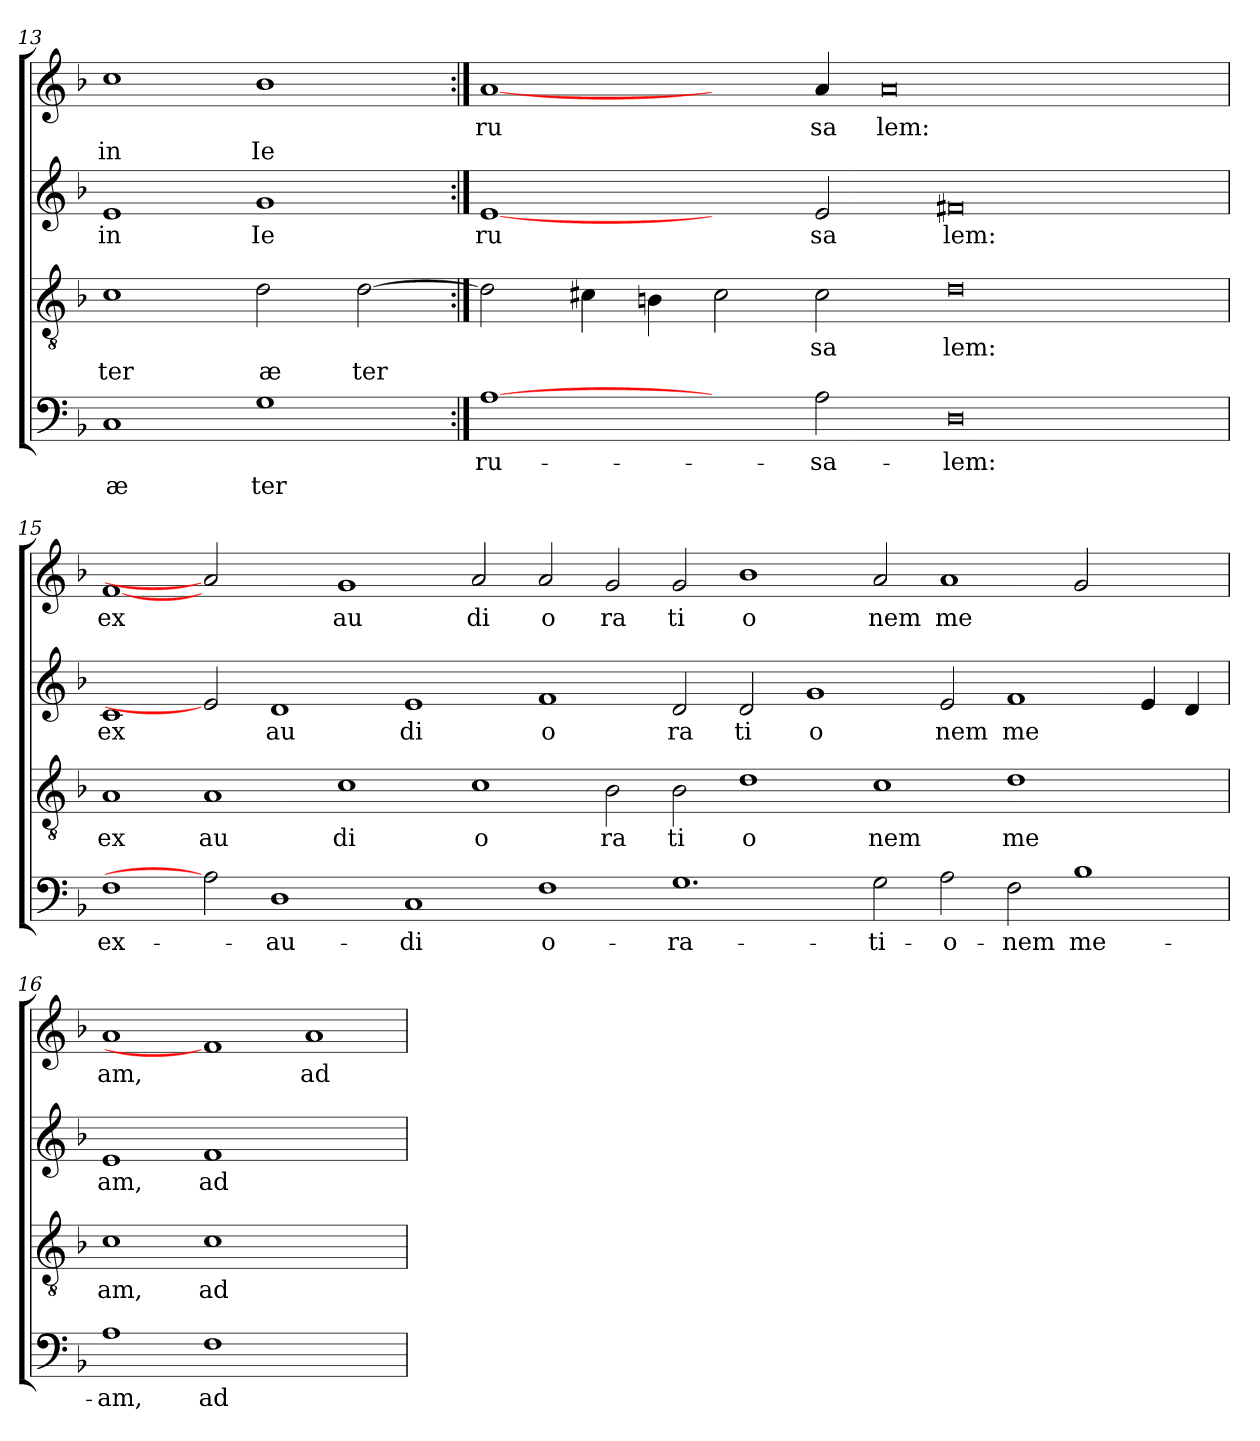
**kern	**text	**text	**kern	**text	**text	**kern	**text	**kern	**text	**text
*part4	*part4	*part4	*part3	*part3	*part3	*part2	*part2	*part1	*part1	*part1
*staff4	*staff4	*staff4	*staff3	*staff3	*staff3	*staff2	*staff2	*staff1	*staff1	*staff1
*clefF4	*	*	*clefGv2	*	*	*clefG2	*	*clefG2	*	*
*k[b-]	*	*	*k[b-]	*	*	*k[b-]	*	*k[b-]	*	*
*F:	*	*	*F:	*	*	*F:	*	*F:	*	*
=13	=13	=13	=13	=13	=13	=13	=13	=13	=13	=13
!	!	!LO:LY:b	!	!	!LO:LY:b	!	!LO:LY:b	!	!	!LO:LY:b
1C	.	æ	1c	.	ter	1e	in	1cc	.	in
!	!	!LO:LY:b	!	!	!LO:LY:b	!	!LO:LY:b	!	!	!LO:LY:b
1G	.	ter	2d\	.	æ	1g	Ie	1b-	.	Ie
!	!	!	!	!	!LO:LY:b	!	!	!	!	!
.	.	.	[<2d\	.	ter	.	.	.	.	.
!!LO:LB:g=z
=14:|!	=14:|!	=14:|!	=14:|!	=14:|!	=14:|!	=14:|!	=14:|!	=14:|!	=14:|!	=14:|!
!	!LO:LY:b	!	!	!	!	!	!LO:LY:b	!	!LO:LY:b	!
[1A	ru-	.	2d\]	.	.	[1e	ru	[1a	ru	.
.	.	.	4c#\	.	.	.	.	.	.	.
.	.	.	4B\	.	.	.	.	.	.	.
2ryy	.	.	2c#\	.	.	2ryy	.	2ryy	.	.
!	!LO:LY:b	!	!	!LO:LY:b	!	!	!LO:LY:b	!	!LO:LY:b	!
2A\	-sa-	.	2c#\	sa	.	2e/	sa	4a/	sa	.
!	!	!	!	!	!	!	!	!	!LO:LY:b	!
.	.	.	.	.	.	.	.	0a	lem:	.
!	!LO:LY:b	!	!	!LO:LY:b	!	!	!LO:LY:b	!	!	!
0D	-lem:	.	0d	lem:	.	0f#X	lem:	.	.	.
.	.	.	.	.	.	.	.	4ryy	.	.
=15	=15	=15	=15	=15	=15	=15	=15	=15	=15	=15
!	!LO:LY:b	!	!	!LO:LY:b	!	!	!LO:LY:b	!	!LO:LY:b	!
1F	ex-	.	1A	ex	.	1c	ex	[1f	ex	.
!	!	!	!	!LO:LY:b	!	!	!	!	!	!
2A]	.	.	1A	au	.	2e]	.	2a]	.	.
!	!LO:LY:b	!	!	!	!	!	!LO:LY:b	!	!	!
1D	-au-	.	.	.	.	1d	au	2ryy	.	.
!	!	!	!	!LO:LY:b	!	!	!	!	!LO:LY:b	!
.	.	.	1c	di	.	.	.	1g	au	.
!	!LO:LY:b	!	!	!	!	!	!LO:LY:b	!	!	!
1C	-di	.	.	.	.	1e	di	.	.	.
!	!	!	!	!LO:LY:b	!	!	!	!	!LO:LY:b	!
.	.	.	1c	o	.	.	.	2a/	di	.
!	!LO:LY:b	!	!	!	!	!	!LO:LY:b	!	!LO:LY:b	!
1F	o-	.	.	.	.	1f	o	2a/	o	.
!	!	!	!	!LO:LY:b	!	!	!	!	!LO:LY:b	!
.	.	.	2B-\	ra	.	.	.	2g/	ra	.
!	!LO:LY:b	!	!	!LO:LY:b	!	!	!LO:LY:b	!	!LO:LY:b	!
1.G	-ra-	.	2B-\	ti	.	2d/	ra	2g/	ti	.
!	!	!	!	!LO:LY:b	!	!	!LO:LY:b	!	!LO:LY:b	!
.	.	.	1d	o	.	2d/	ti	1b-	o	.
!	!	!	!	!	!	!	!LO:LY:b	!	!	!
.	.	.	.	.	.	1g	o	.	.	.
!	!LO:LY:b	!	!	!LO:LY:b	!	!	!	!	!LO:LY:b	!
2G\	-ti-	.	1c	nem	.	.	.	2a/	nem	.
!	!LO:LY:b	!	!	!	!	!	!LO:LY:b	!	!LO:LY:b	!
2A\	-o-	.	.	.	.	2e/	nem	1a	me	.
!	!LO:LY:b	!	!	!LO:LY:b	!	!	!LO:LY:b	!	!	!
2F\	-nem	.	1d	me	.	1f	me	.	.	.
!	!LO:LY:b	!	!	!	!	!	!	!	!	!
1B-	me-	.	.	.	.	.	.	2g/	.	.
.	.	.	2ryy	.	.	4e/	.	2ryy	.	.
.	.	.	.	.	.	4d/	.	.	.	.
!!LO:PB:g=z
=16	=16	=16	=16	=16	=16	=16	=16	=16	=16	=16
!	!LO:LY:b	!	!	!LO:LY:b	!	!	!LO:LY:b	!	!LO:LY:b	!
1A	-am,	.	1c	am,	.	1e	am,	1a	am,	.
!	!LO:LY:b	!	!	!LO:LY:b	!	!	!LO:LY:b	!	!	!
1F	ad	.	1c	ad	.	1f	ad	1f]	.	.
!	!	!	!	!	!	!	!	!	!LO:LY:b	!
1ryy	.	.	1ryy	.	.	1ryy	.	1a	ad	.
=	=	=	=	=	=	=	=	=	=	=
*-	*-	*-	*-	*-	*-	*-	*-	*-	*-	*-
